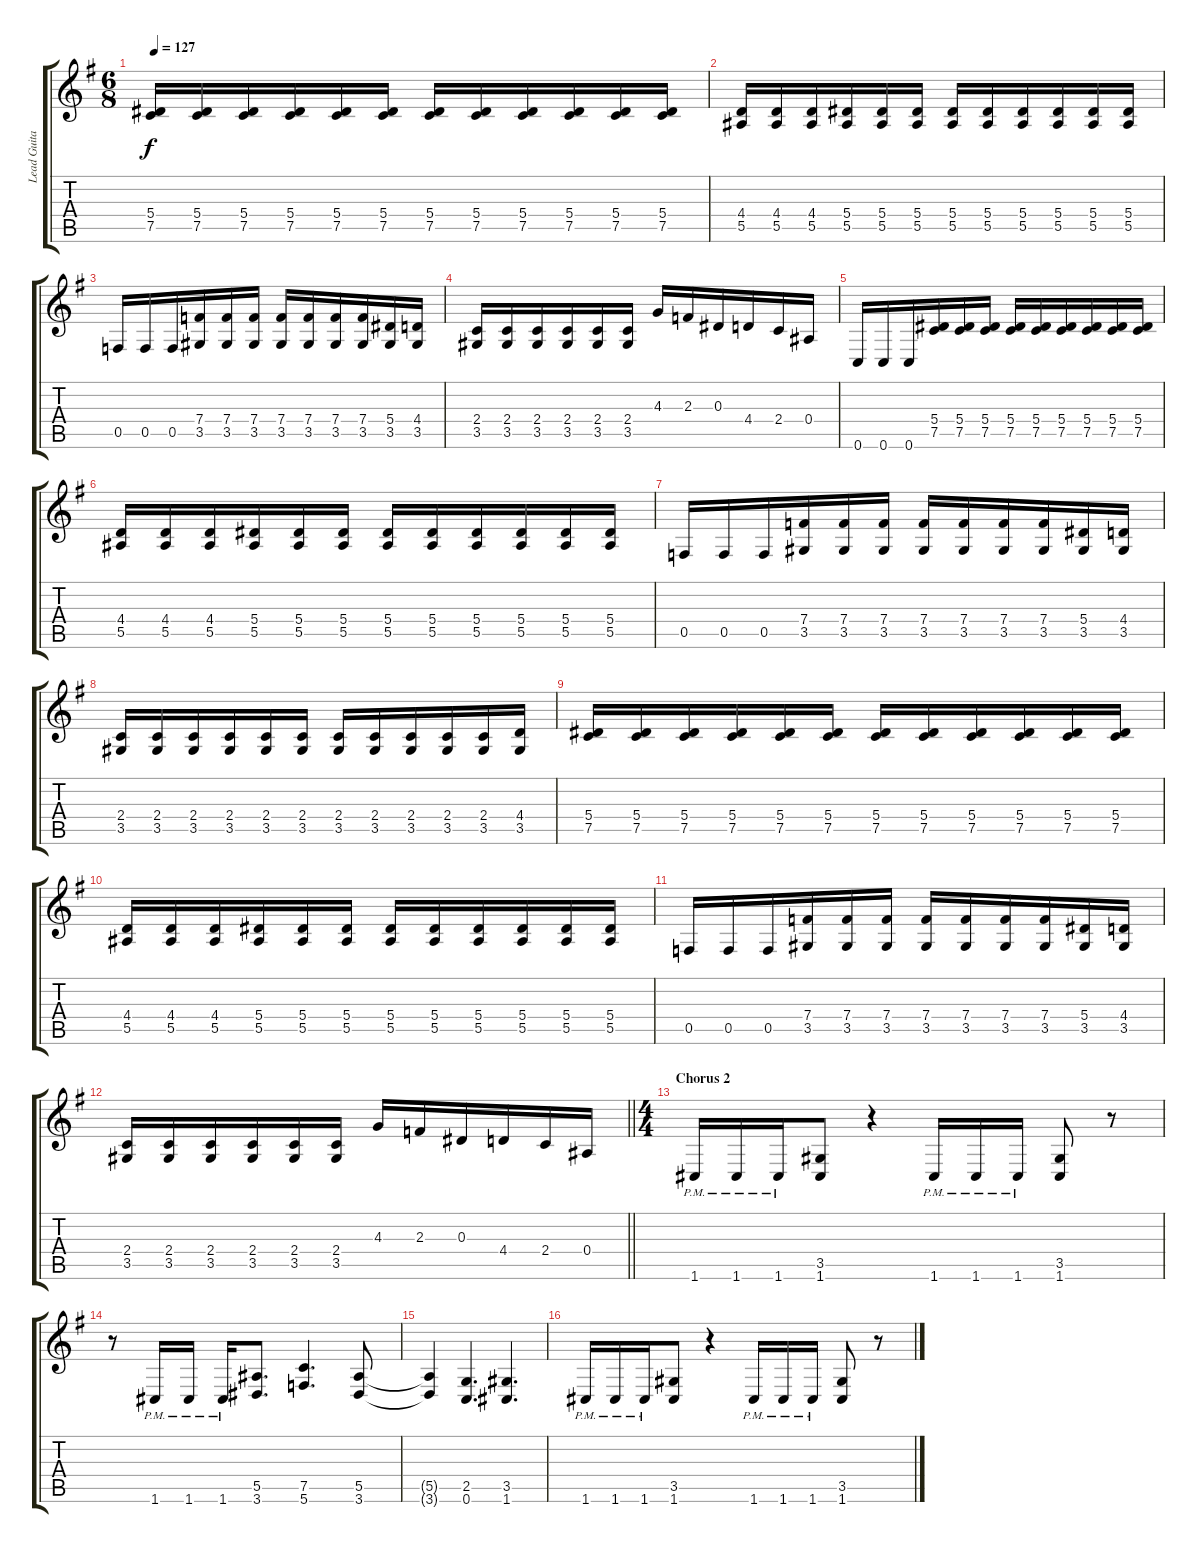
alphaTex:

\track ("Lead Guitar" "Lead Guita") {instrument overdrivenguitar}
\staff {score tabs}
\tuning (C4 G3 Eb3 Bb2 F2 C2) {hide}
\ts (6 8)
\tempo 127
\clef g2
\ks g
(5.4 7.5).16{dy f} (5.4 7.5).16 (5.4 7.5).16 (5.4 7.5).16 (5.4 7.5).16 (5.4 7.5).16 (5.4 7.5).16 (5.4 7.5).16 (5.4 7.5).16 (5.4 7.5).16 (5.4 7.5).16 (5.4 7.5).16 |
(4.4 5.5).16 (4.4 5.5).16 (4.4 5.5).16 (5.4 5.5).16 (5.4 5.5).16 (5.4 5.5).16 (5.4 5.5).16 (5.4 5.5).16 (5.4 5.5).16 (5.4 5.5).16 (5.4 5.5).16 (5.4 5.5).16 |
0.5.16 0.5.16 0.5.16 (7.4 3.5).16 (7.4 3.5).16 (7.4 3.5).16 (7.4 3.5).16 (7.4 3.5).16 (7.4 3.5).16 (7.4 3.5).16 (5.4 3.5).16 (4.4 3.5).16 |
(2.4 3.5).16 (2.4 3.5).16 (2.4 3.5).16 (2.4 3.5).16 (2.4 3.5).16 (2.4 3.5).16 4.3.16 2.3.16 0.3.16 4.4.16 2.4.16 0.4.16 |
0.6.16 0.6.16 0.6.16 (5.4 7.5).16 (5.4 7.5).16 (5.4 7.5).16 (5.4 7.5).16 (5.4 7.5).16 (5.4 7.5).16 (5.4 7.5).16 (5.4 7.5).16 (5.4 7.5).16 |
(4.4 5.5).16 (4.4 5.5).16 (4.4 5.5).16 (5.4 5.5).16 (5.4 5.5).16 (5.4 5.5).16 (5.4 5.5).16 (5.4 5.5).16 (5.4 5.5).16 (5.4 5.5).16 (5.4 5.5).16 (5.4 5.5).16 |
0.5.16 0.5.16 0.5.16 (7.4 3.5).16 (7.4 3.5).16 (7.4 3.5).16 (7.4 3.5).16 (7.4 3.5).16 (7.4 3.5).16 (7.4 3.5).16 (5.4 3.5).16 (4.4 3.5).16 |
(2.4 3.5).16 (2.4 3.5).16 (2.4 3.5).16 (2.4 3.5).16 (2.4 3.5).16 (2.4 3.5).16 (2.4 3.5).16 (2.4 3.5).16 (2.4 3.5).16 (2.4 3.5).16 (2.4 3.5).16 (4.4 3.5).16 |
(5.4 7.5).16 (5.4 7.5).16 (5.4 7.5).16 (5.4 7.5).16 (5.4 7.5).16 (5.4 7.5).16 (5.4 7.5).16 (5.4 7.5).16 (5.4 7.5).16 (5.4 7.5).16 (5.4 7.5).16 (5.4 7.5).16 |
(4.4 5.5).16 (4.4 5.5).16 (4.4 5.5).16 (5.4 5.5).16 (5.4 5.5).16 (5.4 5.5).16 (5.4 5.5).16 (5.4 5.5).16 (5.4 5.5).16 (5.4 5.5).16 (5.4 5.5).16 (5.4 5.5).16 |
0.5.16 0.5.16 0.5.16 (7.4 3.5).16 (7.4 3.5).16 (7.4 3.5).16 (7.4 3.5).16 (7.4 3.5).16 (7.4 3.5).16 (7.4 3.5).16 (5.4 3.5).16 (4.4 3.5).16 |
\barLineRight lightlight
(2.4 3.5).16 (2.4 3.5).16 (2.4 3.5).16 (2.4 3.5).16 (2.4 3.5).16 (2.4 3.5).16 4.3.16 2.3.16 0.3.16 4.4.16 2.4.16 0.4.16 |
\ts (4 4)
\section ("" "Chorus 2")
1.6{pm}.16 1.6{pm}.16 1.6{pm}.16 (3.5 1.6).8 r.4 1.6{pm}.16 1.6{pm}.16 1.6{pm}.16 (3.5 1.6).8 r.8 |
r.8 1.6{pm}.16 1.6{pm}.16 1.6{pm}.16 (5.5 3.6).8{d} (7.5 5.6).4{d} (5.5 3.6).8 |
(5.5{t} 3.6{t}).4 (2.5 0.6).4{d} (3.5 1.6).4{d} |
1.6{pm}.16 1.6{pm}.16 1.6{pm}.16 (3.5 1.6).8 r.4 1.6{pm}.16 1.6{pm}.16 1.6{pm}.16 (3.5 1.6).8 r.8
